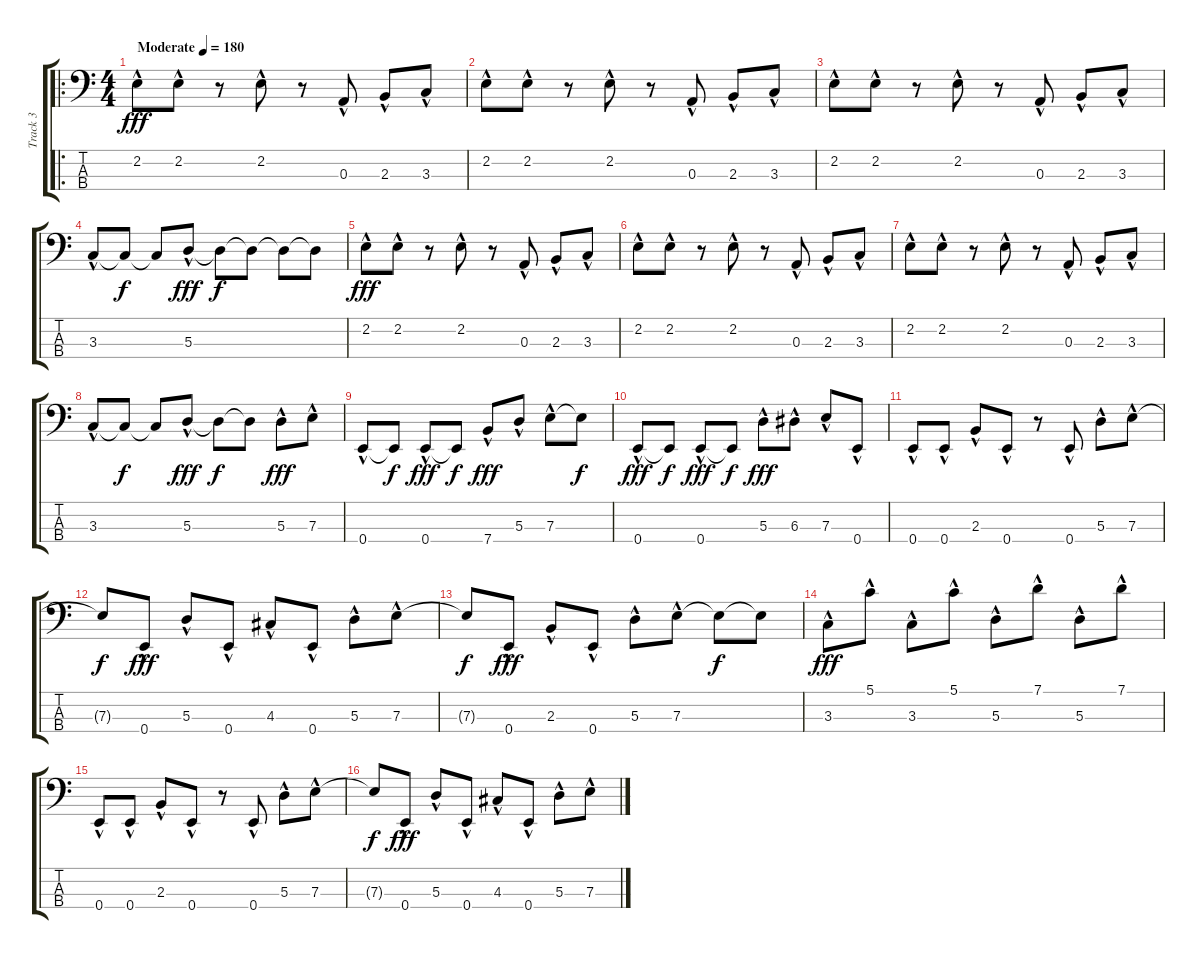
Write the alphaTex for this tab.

\track ("Track 3" "Track 3") {instrument electricbassfinger}
\staff {score tabs}
\tuning (G2 D2 A1 E1) {hide}
\ro
\ts (4 4)
\tempo (180 "Moderate")
\clef f4
\ks c
2.2{hac}.8{dy fff instrument electricbassfinger} 2.2{hac}.8 r.8 2.2{hac}.8 r.8 0.3{hac}.8 2.3{hac}.8 3.3{hac}.8 |
2.2{hac}.8 2.2{hac}.8 r.8 2.2{hac}.8 r.8 0.3{hac}.8 2.3{hac}.8 3.3{hac}.8 |
2.2{hac}.8 2.2{hac}.8 r.8 2.2{hac}.8 r.8 0.3{hac}.8 2.3{hac}.8 3.3{hac}.8 |
3.3{hac}.8 3.3{t}.8{dy f} 3.3{t}.8 5.3{hac}.8{dy fff} 5.3{t}.8{dy f} 5.3{t}.8 5.3{t}.8 5.3{t}.8 |
2.2{hac}.8{dy fff} 2.2{hac}.8 r.8 2.2{hac}.8 r.8 0.3{hac}.8 2.3{hac}.8 3.3{hac}.8 |
2.2{hac}.8 2.2{hac}.8 r.8 2.2{hac}.8 r.8 0.3{hac}.8 2.3{hac}.8 3.3{hac}.8 |
2.2{hac}.8 2.2{hac}.8 r.8 2.2{hac}.8 r.8 0.3{hac}.8 2.3{hac}.8 3.3{hac}.8 |
3.3{hac}.8 3.3{t}.8{dy f} 3.3{t}.8 5.3{hac}.8{dy fff} 5.3{t}.8{dy f} 5.3{t}.8 5.3{hac}.8{dy fff} 7.3{hac}.8 |
0.4{hac}.8 0.4{t}.8{dy f} 0.4{hac}.8{dy fff} 0.4{t}.8{dy f} 7.4{hac}.8{dy fff} 5.3{hac}.8 7.3{hac}.8 7.3{t}.8{dy f} |
0.4{hac}.8{dy fff} 0.4{t}.8{dy f} 0.4{hac}.8{dy fff} 0.4{t}.8{dy f} 5.3{hac}.8{dy fff} 6.3{hac}.8 7.3{hac}.8 0.4{hac}.8 |
0.4{hac}.8 0.4{hac}.8 2.3{hac}.8 0.4{hac}.8 r.8 0.4{hac}.8 5.3{hac}.8 7.3{hac}.8 |
7.3{t}.8{dy f} 0.4{hac}.8{dy fff} 5.3{hac}.8 0.4{hac}.8 4.3{hac}.8 0.4{hac}.8 5.3{hac}.8 7.3{hac}.8 |
7.3{t}.8{dy f} 0.4{hac}.8{dy fff} 2.3{hac}.8 0.4{hac}.8 5.3{hac}.8 7.3{hac}.8 7.3{t}.8{dy f} 7.3{t}.8 |
3.3{hac}.8{dy fff} 5.1{hac}.8 3.3{hac}.8 5.1{hac}.8 5.3{hac}.8 7.1{hac}.8 5.3{hac}.8 7.1{hac}.8 |
0.4{hac}.8 0.4{hac}.8 2.3{hac}.8 0.4{hac}.8 r.8 0.4{hac}.8 5.3{hac}.8 7.3{hac}.8 |
7.3{t}.8{dy f} 0.4{hac}.8{dy fff} 5.3{hac}.8 0.4{hac}.8 4.3{hac}.8 0.4{hac}.8 5.3{hac}.8 7.3{hac}.8
